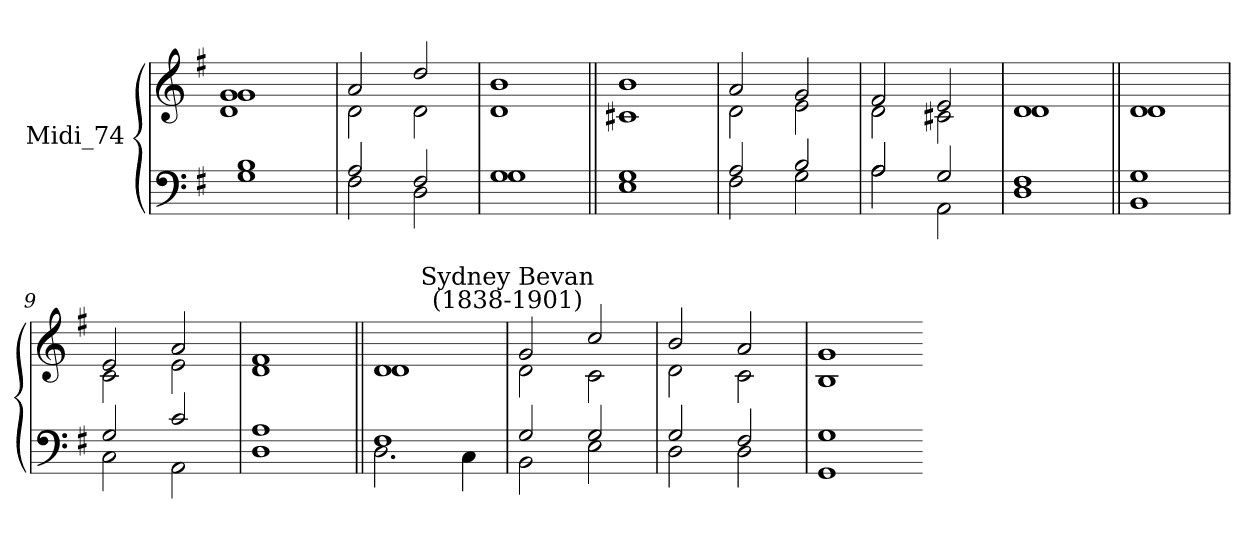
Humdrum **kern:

**kern	**kern
*part2	*part1
*staff2	*staff1
*I"Midi_74	*I"Midi_74
*clefF4	*clefG2
*k[f#]	*k[f#]
*G:	*G:
=1	=1
*^	*^
1B/	1G\	1g/	1d\ 1g\
=2	=2	=2	=2
2A/	2F#\	2a/	2d\
2F#/	2D\	2dd/	2d\
=3	=3	=3	=3
1G/	1G\	1b/	1d\
=4||	=4||	=4||	=4||
1G/	1E\	1b/	1c#X\
=5	=5	=5	=5
2A/	2F#\	2a/	2d\
2B/	2G\	2g/	2e\
=6	=6	=6	=6
2A/	2A\	2f#/	2d\
2G/	2AA\	2e/	2c#X\
=7	=7	=7	=7
1F#/	1D\	1d/	1d\
=8||	=8||	=8||	=8||
1G/	1BB\	1d/	1d\
=9	=9	=9	=9
2G/	2C\	2e/	2c\
2c/	2AA\	2a/	2e\
=10	=10	=10	=10
1A/	1D\	1f#/	1d\
=11||	=11||	=11||	=11||
1F#/	2.D\	1d/	1d\
.	4C\	.	.
!	!	!LO:TX:a:cj:t=Sydney Bevan\n(1838-1901)	!
=12	=12	=12	=12
2G/	2BB\	2g/	2d\
2G/	2E\	2cc/	2c\
=13	=13	=13	=13
2G/	2D\	2b/	2d\
2F#/	2D\	2a/	2c\
=14	=14	=14	=14
1G/	1GG\	1g/	1B\
*v	*v	*	*
*	*v	*v
=-	=-
*-	*-
